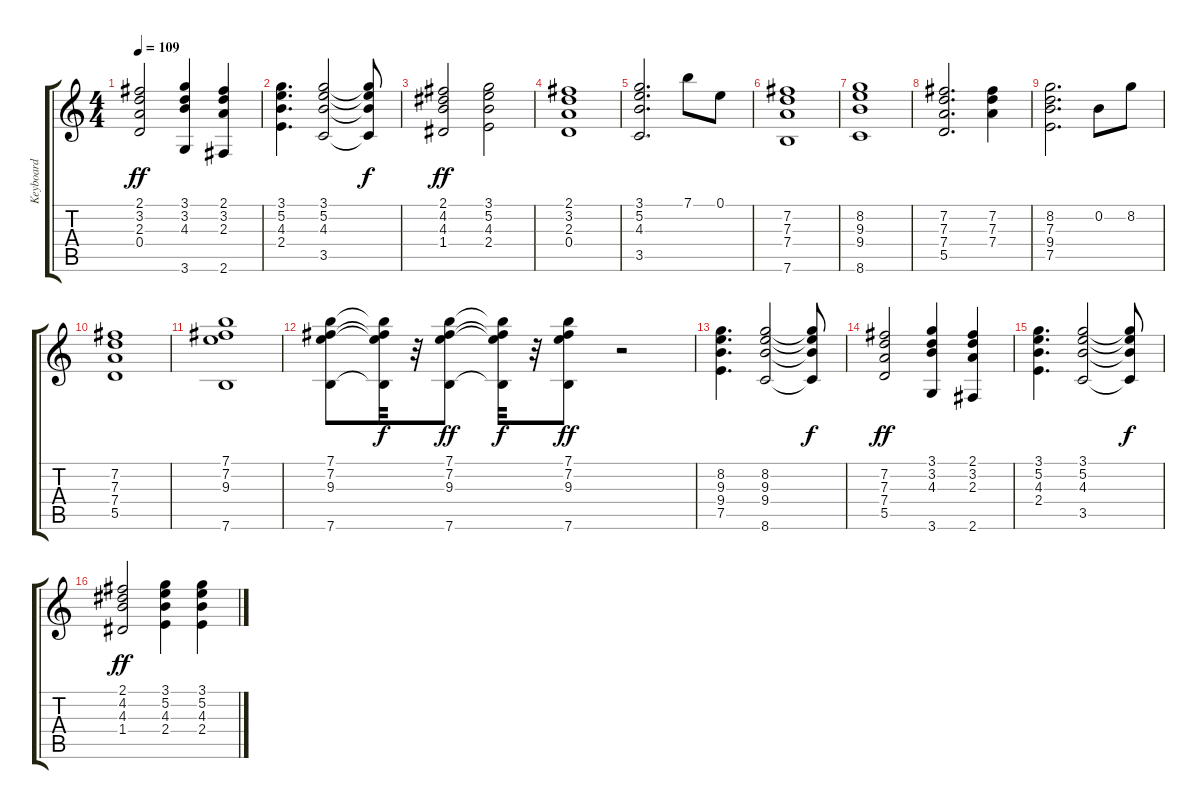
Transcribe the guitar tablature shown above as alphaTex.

\track ("Keyboard" "Keyboard") {instrument acousticguitarnylon}
\staff {score tabs}
\tuning (E4 B3 G3 D3 A2 E2) {hide}
\ts (4 4)
\tempo 109
\clef g2
\ks c
(2.1 3.2 2.3 0.4).2{dy ff} (3.1 3.2 4.3 3.6).4 (2.1 3.2 2.3 2.6).4 |
(3.1 5.2 4.3 2.4).4{d} (3.1 5.2 4.3 3.5).2 (3.1{t} 5.2{t} 4.3{t} 3.5{t}).8{dy f} |
(2.1 4.2 4.3 1.4).2{dy ff} (3.1 5.2 4.3 2.4).2 |
(2.1 3.2 2.3 0.4).1{balance 8} |
(3.1 5.2 4.3 3.5).2{d} 7.1.8 0.1.8 |
(7.2 7.3 7.4 7.6).1 |
(8.2 9.3 9.4 8.6).1 |
(7.2 7.3 7.4 5.5).2{d} (7.2 7.3 7.4).4 |
(8.2 7.3 9.4 7.5).2{d} 0.2.8 8.2.8 |
(7.2 7.3 7.4 5.5).1 |
(7.1 7.2 9.3 7.6).1 |
(7.1 7.2 9.3 7.6).8 (7.1{t} 7.2{t} 9.3{t} 7.6{t}).32{dy f} r.32 (7.1 7.2 9.3 7.6).8{dy ff} (7.1{t} 7.2{t} 9.3{t} 7.6{t}).32{dy f} r.32 (7.1 7.2 9.3 7.6).8{dy ff} r.2 |
(8.2 9.3 9.4 7.5).4{d balance 3} (8.2 9.3 9.4 8.6).2 (8.2{t} 9.3{t} 9.4{t} 8.6{t}).8{dy f} |
(7.2 7.3 7.4 5.5).2{dy ff} (3.1 3.2 4.3 3.6).4 (2.1 3.2 2.3 2.6).4 |
(3.1 5.2 4.3 2.4).4{d} (3.1 5.2 4.3 3.5).2 (3.1{t} 5.2{t} 4.3{t} 3.5{t}).8{dy f} |
(2.1 4.2 4.3 1.4).2{dy ff} (3.1 5.2 4.3 2.4).4 (3.1 5.2 4.3 2.4).4
